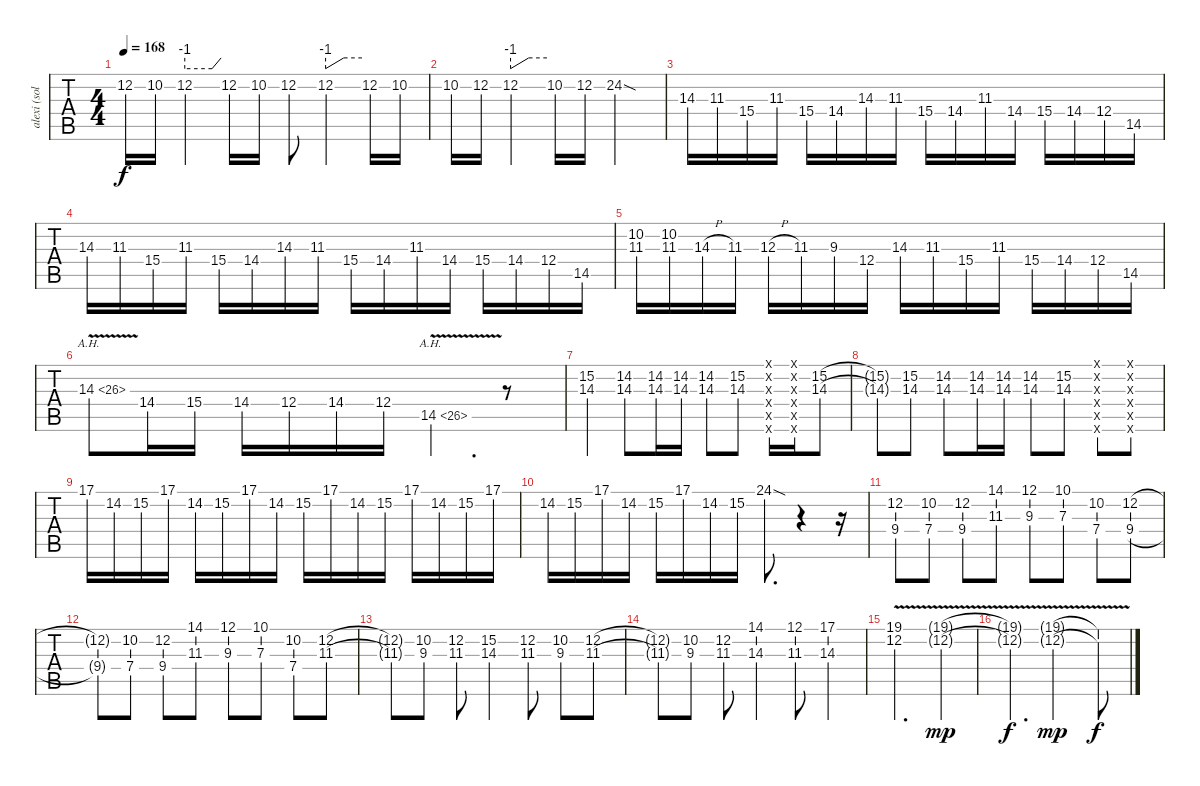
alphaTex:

\track ("alexi (solo)" "alexi (sol") {instrument acousticguitarsteel}
\staff {tabs}
\tuning (E4 B3 G3 D3 A2 E2) {hide}
\ts (4 4)
\tempo 168
\clef g2
\ks c
12.2.16{dy f} 10.2.16 12.2.4{tbe (custom default 0 -4 45 -4 60 0)} 12.2.16 10.2.16 12.2.8 12.2.4{tbe (custom default 0 -4 30 0 60 0)} 12.2.16 10.2.16 |
10.2.16 12.2.16 12.2.4{tbe (custom default 0 -4 30 0 60 0)} 10.2.16 12.2.16 24.2{sod}.2 |
14.3.16 11.3.16 15.4.16 11.3.16 15.4.16 14.4.16 14.3.16 11.3.16 15.4.16 14.4.16 11.3.16 14.4.16 15.4.16 14.4.16 12.4.16 14.5.16 |
14.3.16 11.3.16 15.4.16 11.3.16 15.4.16 14.4.16 14.3.16 11.3.16 15.4.16 14.4.16 11.3.16 14.4.16 15.4.16 14.4.16 12.4.16 14.5.16 |
(10.2 11.3).16 (10.2 11.3).16 14.3{h}.16 11.3.16 12.3{h}.16 11.3.16 9.3.16 12.4.16 14.3.16 11.3.16 15.4.16 11.3.16 15.4.16 14.4.16 12.4.16 14.5.16 |
14.3{ah 12 v}.8 14.4.16 15.4.16 14.4.16 12.4.16 14.4.16 12.4.16 14.5{ah 12 v}.4{d} r.8 |
(15.2 14.3).4 (14.2 14.3).8 (14.2 14.3).16 (14.2 14.3).16 (14.2 14.3).8 (15.2 14.3).8 (0.1{x} 15.2{x} 12.3{x} 0.4{x} 0.5{x} 0.6{x}).16 (0.1{x} 15.2{x} 12.3{x} 0.4{x} 0.5{x} 0.6{x}).16 (15.2 14.3).8 |
(15.2{t} 14.3{t}).8 (15.2 14.3).8 (14.2 14.3).8 (14.2 14.3).16 (14.2 14.3).16 (14.2 14.3).8 (15.2 14.3).8 (0.1{x} 15.2{x} 0.3{x} 0.4{x} 0.5{x} 0.6{x}).8 (0.1{x} 15.2{x} 0.3{x} 0.4{x} 0.5{x} 0.6{x}).8 |
17.1.16 14.2.16 15.2.16 17.1.16 14.2.16 15.2.16 17.1.16 14.2.16 15.2.16 17.1.16 14.2.16 15.2.16 17.1.16 14.2.16 15.2.16 17.1.16 |
14.2.16 15.2.16 17.1.16 14.2.16 15.2.16 17.1.16 14.2.16 15.2.16 24.1{sod}.8{d} r.4 r.16 |
(12.2 9.4).8 (10.2 7.4).8 (12.2 9.4).8 (14.1 11.3).8 (12.1 9.3).8 (10.1 7.3).8 (10.2 7.4).8 (12.2 9.4).8 |
(12.2{t} 9.4{t}).8 (10.2 7.4).8 (12.2 9.4).8 (14.1 11.3).8 (12.1 9.3).8 (10.1 7.3).8 (10.2 7.4).8 (12.2 11.3).8 |
(12.2{t} 11.3{t}).8 (10.2 9.3).8 (12.2 11.3).8 (15.2 14.3).4 (12.2 11.3).8 (10.2 9.3).8 (12.2 11.3).8 |
(12.2{t} 11.3{t}).8 (10.2 9.3).8 (12.2 11.3).8 (14.1 14.3).4 (12.1 11.3).8 (17.1 14.3).4 |
(19.1{v} 12.2{v}).2{d instrument distortionguitar} (19.1{v g} 12.2{v g}).4{dy mp} |
(19.1{t} 12.2{t}).4{d dy f} (19.1{v g} 12.2{v g}).2{dy mp} (19.1{t} 12.2{t}).8{dy f}
